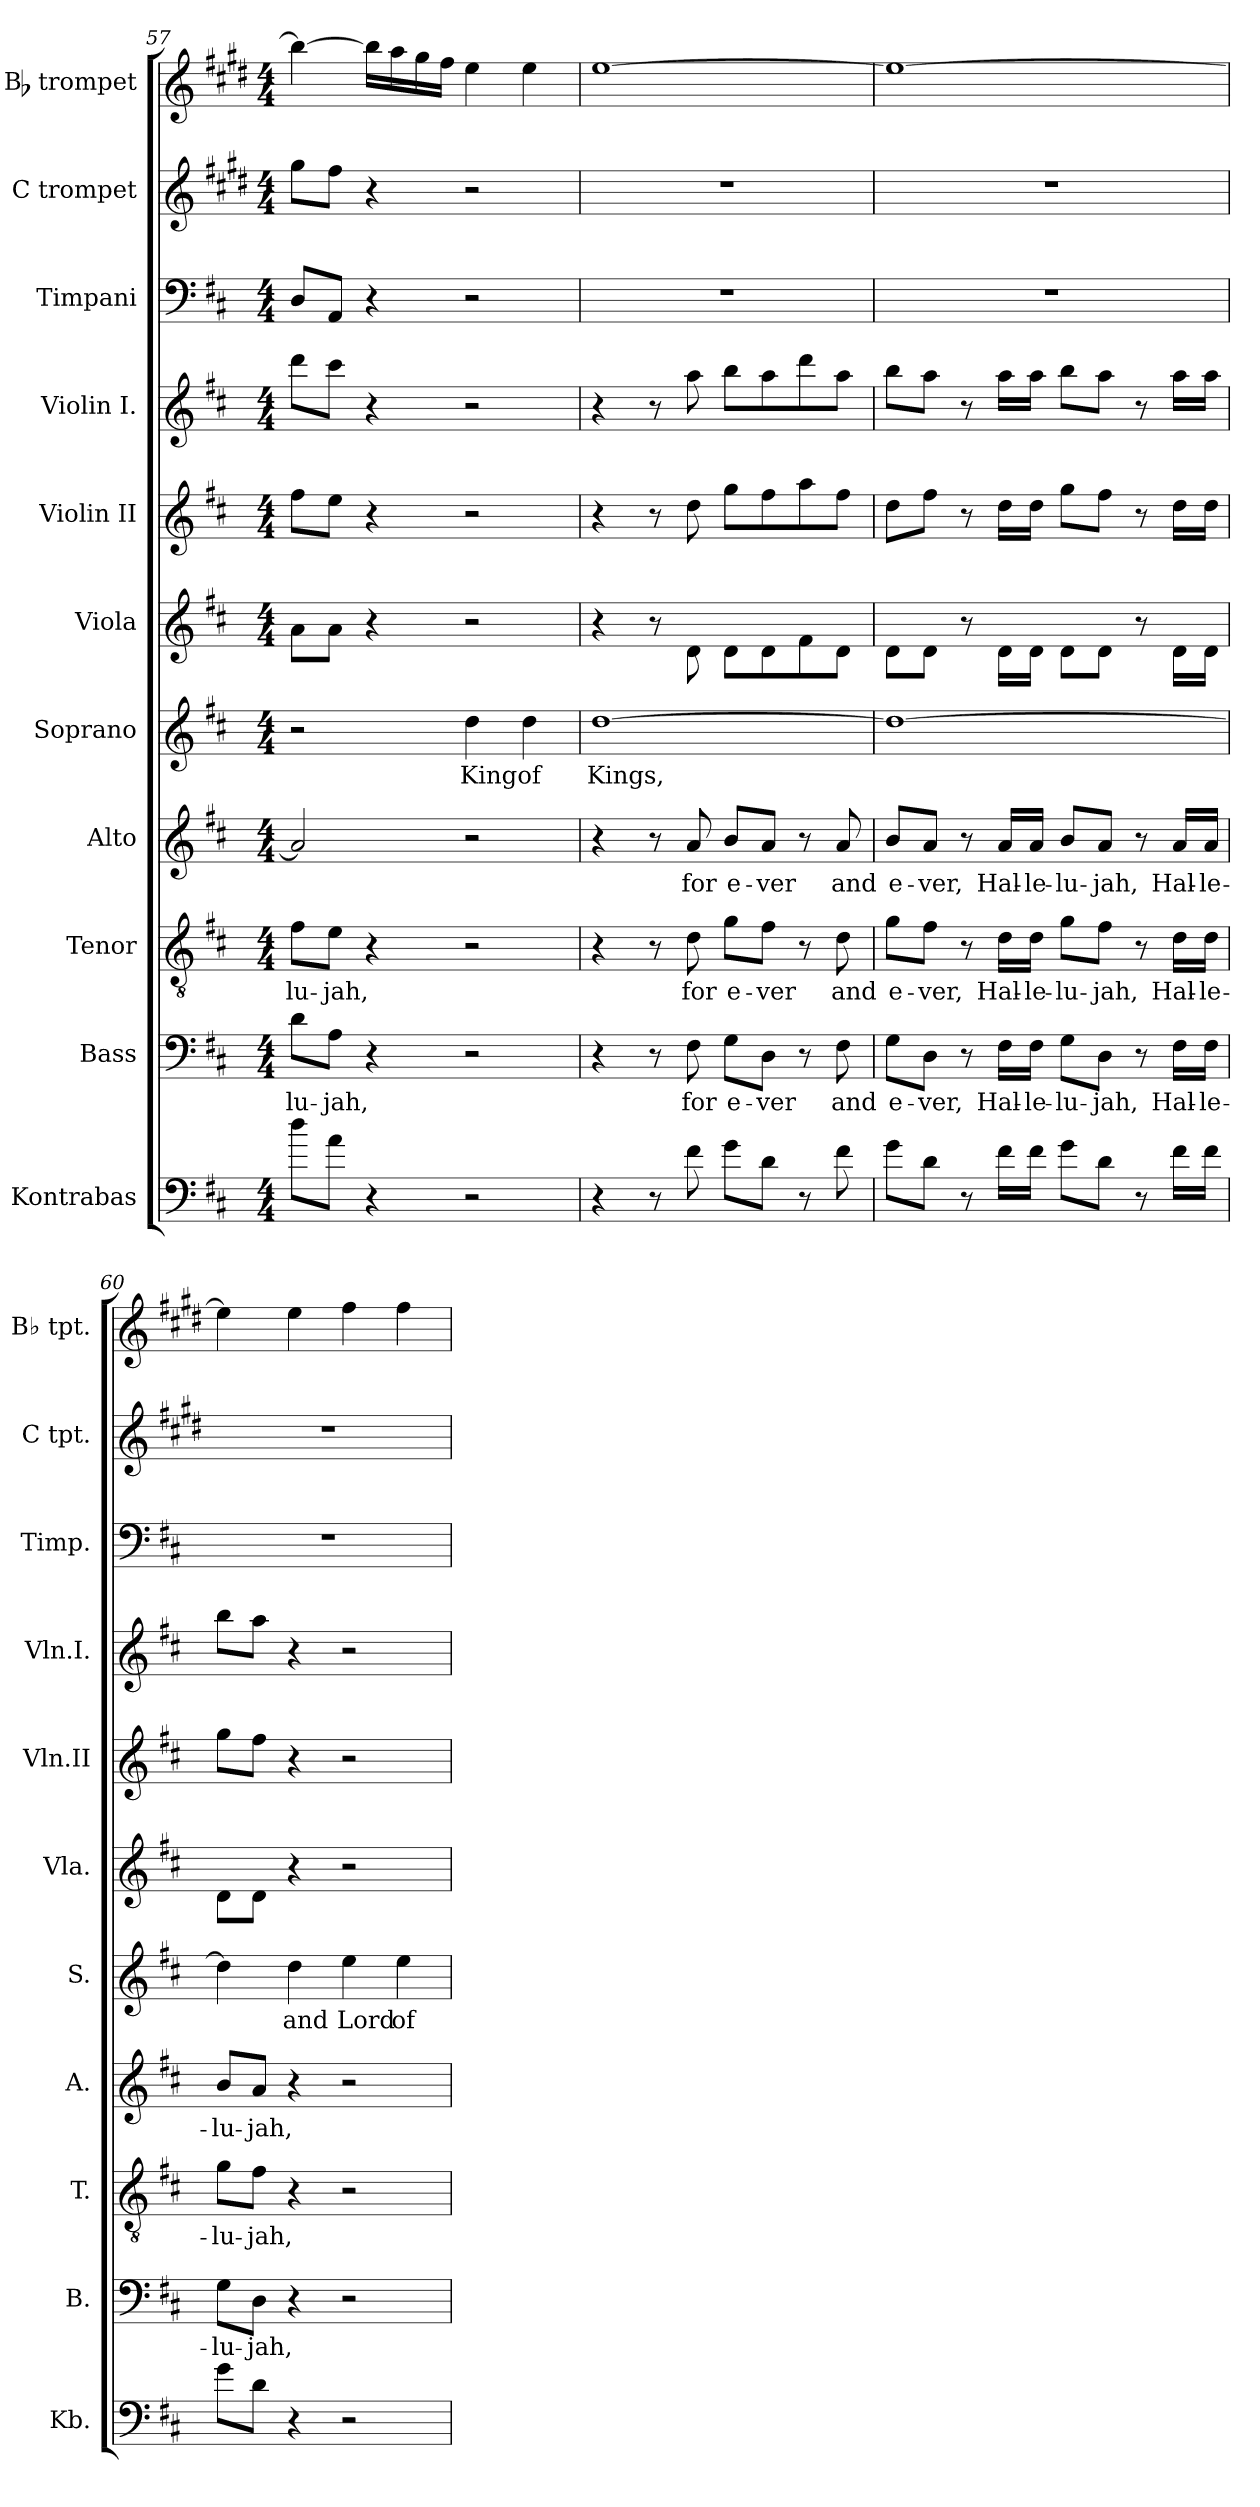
**kern	**kern	**text	**kern	**text	**kern	**text	**kern	**text	**kern	**kern	**kern	**kern	**kern	**kern
*part11	*part10	*part10	*part9	*part9	*part8	*part8	*part7	*part7	*part6	*part5	*part4	*part3	*part2	*part1
*staff11	*staff10	*staff10	*staff9	*staff9	*staff8	*staff8	*staff7	*staff7	*staff6	*staff5	*staff4	*staff3	*staff2	*staff1
*I"Kontrabas	*I"Bass	*	*I"Tenor	*	*I"Alto	*	*I"Soprano	*	*I"Viola	*I"Violin II	*I"Violin I.	*I"Timpani	*I"C trompet	*I"Bb trompet
*I'Kb.	*I'B.	*	*I'T.	*	*I'A.	*	*I'S.	*	*I'Vla.	*I'Vln.II	*I'Vln.I.	*I'Timp.	*I'C tpt.	*I'Bb tpt.
*clefF4	*clefF4	*	*clefGv2	*	*clefG2	*	*clefG2	*	*clefG2	*clefG2	*clefG2	*clefF4	*clefG2	*clefG2
*ITrd7c12	*	*	*	*	*	*	*	*	*	*	*	*	*ITrd1c2	*ITrd1c2
*k[f#c#]	*k[f#c#]	*	*k[f#c#]	*	*k[f#c#]	*	*k[f#c#]	*	*k[f#c#]	*k[f#c#]	*k[f#c#]	*k[f#c#]	*k[f#c#]	*k[f#c#]
*M4/4	*M4/4	*	*M4/4	*	*M4/4	*	*M4/4	*	*M4/4	*M4/4	*M4/4	*M4/4	*M4/4	*M4/4
=57	=57	=57	=57	=57	=57	=57	=57	=57	=57	=57	=57	=57	=57	=57
!	!	!LO:LY:b	!	!LO:LY:b	!	!	!	!	!	!	!	!	!	!
8d\L	8d\L	-lu-	8f#\L	-lu-	2a/]	.	2r	.	8a\L	8ff#\L	8ddd\L	8D/L	8ff#\L	4aa\_
!	!	!LO:LY:b	!	!LO:LY:b	!	!	!	!	!	!	!	!	!	!
8A\J	8A\J	-jah,	8e\J	-jah,	.	.	.	.	8a\J	8ee\J	8ccc#\J	8AA/J	8ee\J	.
4r	4r	.	4r	.	.	.	.	.	4r	4r	4r	4r	4r	16aa\LL]
.	.	.	.	.	.	.	.	.	.	.	.	.	.	16gg\
.	.	.	.	.	.	.	.	.	.	.	.	.	.	16ff#\
.	.	.	.	.	.	.	.	.	.	.	.	.	.	16ee\JJ
!	!	!	!	!	!	!	!	!LO:LY:b	!	!	!	!	!	!
2r	2r	.	2r	.	2r	.	4dd\	King	2r	2r	2r	2r	2r	4dd\
!	!	!	!	!	!	!	!	!LO:LY:b	!	!	!	!	!	!
.	.	.	.	.	.	.	4dd\	of	.	.	.	.	.	4dd\
!!LO:PB:g=z
=58	=58	=58	=58	=58	=58	=58	=58	=58	=58	=58	=58	=58	=58	=58
!	!	!	!	!	!	!	!	!LO:LY:b	!	!	!	!	!	!
4r	4r	.	4r	.	4r	.	[1dd	Kings,	4r	4r	4r	1r	1r	[1dd
8r	8r	.	8r	.	8r	.	.	.	8r	8r	8r	.	.	.
!	!	!LO:LY:b	!	!LO:LY:b	!	!LO:LY:b	!	!	!	!	!	!	!	!
8F#\	8F#\	for	8d\	for	8a/	for	.	.	8d\	8dd\	8aa\	.	.	.
!	!	!LO:LY:b	!	!LO:LY:b	!	!LO:LY:b	!	!	!	!	!	!	!	!
8G\L	8G\L	e-	8g\L	e-	8b/L	e-	.	.	8d\L	8gg\L	8bb\L	.	.	.
!	!	!LO:LY:b	!	!LO:LY:b	!	!LO:LY:b	!	!	!	!	!	!	!	!
8D\J	8D\J	-ver	8f#\J	-ver	8a/J	-ver	.	.	8d\	8ff#\	8aa\	.	.	.
8r	8r	.	8r	.	8r	.	.	.	8f#\	8aa\	8ddd\	.	.	.
!	!	!LO:LY:b	!	!LO:LY:b	!	!LO:LY:b	!	!	!	!	!	!	!	!
8F#\	8F#\	and	8d\	and	8a/	and	.	.	8d\J	8ff#\J	8aa\J	.	.	.
=59	=59	=59	=59	=59	=59	=59	=59	=59	=59	=59	=59	=59	=59	=59
!	!	!LO:LY:b	!	!LO:LY:b	!	!LO:LY:b	!	!	!	!	!	!	!	!
8G\L	8G\L	e-	8g\L	e-	8b/L	e-	1dd_	.	8d\L	8dd\L	8bb\L	1r	1r	1dd_
!	!	!LO:LY:b	!	!LO:LY:b	!	!LO:LY:b	!	!	!	!	!	!	!	!
8D\J	8D\J	-ver,	8f#\J	-ver,	8a/J	-ver,	.	.	8d\J	8ff#\J	8aa\J	.	.	.
8r	8r	.	8r	.	8r	.	.	.	8r	8r	8r	.	.	.
!	!	!LO:LY:b	!	!LO:LY:b	!	!LO:LY:b	!	!	!	!	!	!	!	!
16F#\LL	16F#\LL	Hal-	16d\LL	Hal-	16a/LL	Hal-	.	.	16d\LL	16dd\LL	16aa\LL	.	.	.
!	!	!LO:LY:b	!	!LO:LY:b	!	!LO:LY:b	!	!	!	!	!	!	!	!
16F#\JJ	16F#\JJ	-le-	16d\JJ	-le-	16a/JJ	-le-	.	.	16d\JJ	16dd\JJ	16aa\JJ	.	.	.
!	!	!LO:LY:b	!	!LO:LY:b	!	!LO:LY:b	!	!	!	!	!	!	!	!
8G\L	8G\L	-lu-	8g\L	-lu-	8b/L	-lu-	.	.	8d\L	8gg\L	8bb\L	.	.	.
!	!	!LO:LY:b	!	!LO:LY:b	!	!LO:LY:b	!	!	!	!	!	!	!	!
8D\J	8D\J	-jah,	8f#\J	-jah,	8a/J	-jah,	.	.	8d\J	8ff#\J	8aa\J	.	.	.
8r	8r	.	8r	.	8r	.	.	.	8r	8r	8r	.	.	.
!	!	!LO:LY:b	!	!LO:LY:b	!	!LO:LY:b	!	!	!	!	!	!	!	!
16F#\LL	16F#\LL	Hal-	16d\LL	Hal-	16a/LL	Hal-	.	.	16d\LL	16dd\LL	16aa\LL	.	.	.
!	!	!LO:LY:b	!	!LO:LY:b	!	!LO:LY:b	!	!	!	!	!	!	!	!
16F#\JJ	16F#\JJ	-le-	16d\JJ	-le-	16a/JJ	-le-	.	.	16d\JJ	16dd\JJ	16aa\JJ	.	.	.
=60	=60	=60	=60	=60	=60	=60	=60	=60	=60	=60	=60	=60	=60	=60
!	!	!LO:LY:b	!	!LO:LY:b	!	!LO:LY:b	!	!	!	!	!	!	!	!
8G\L	8G\L	-lu-	8g\L	-lu-	8b/L	-lu-	4dd\]	.	8d\L	8gg\L	8bb\L	1r	1r	4dd\]
!	!	!LO:LY:b	!	!LO:LY:b	!	!LO:LY:b	!	!	!	!	!	!	!	!
8D\J	8D\J	-jah,	8f#\J	-jah,	8a/J	-jah,	.	.	8d\J	8ff#\J	8aa\J	.	.	.
!	!	!	!	!	!	!	!	!LO:LY:b	!	!	!	!	!	!
4r	4r	.	4r	.	4r	.	4dd\	and	4r	4r	4r	.	.	4dd\
!	!	!	!	!	!	!	!	!LO:LY:b	!	!	!	!	!	!
2r	2r	.	2r	.	2r	.	4ee\	Lord	2r	2r	2r	.	.	4ee\
!	!	!	!	!	!	!	!	!LO:LY:b	!	!	!	!	!	!
.	.	.	.	.	.	.	4ee\	of	.	.	.	.	.	4ee\
=	=	=	=	=	=	=	=	=	=	=	=	=	=	=
*-	*-	*-	*-	*-	*-	*-	*-	*-	*-	*-	*-	*-	*-	*-
